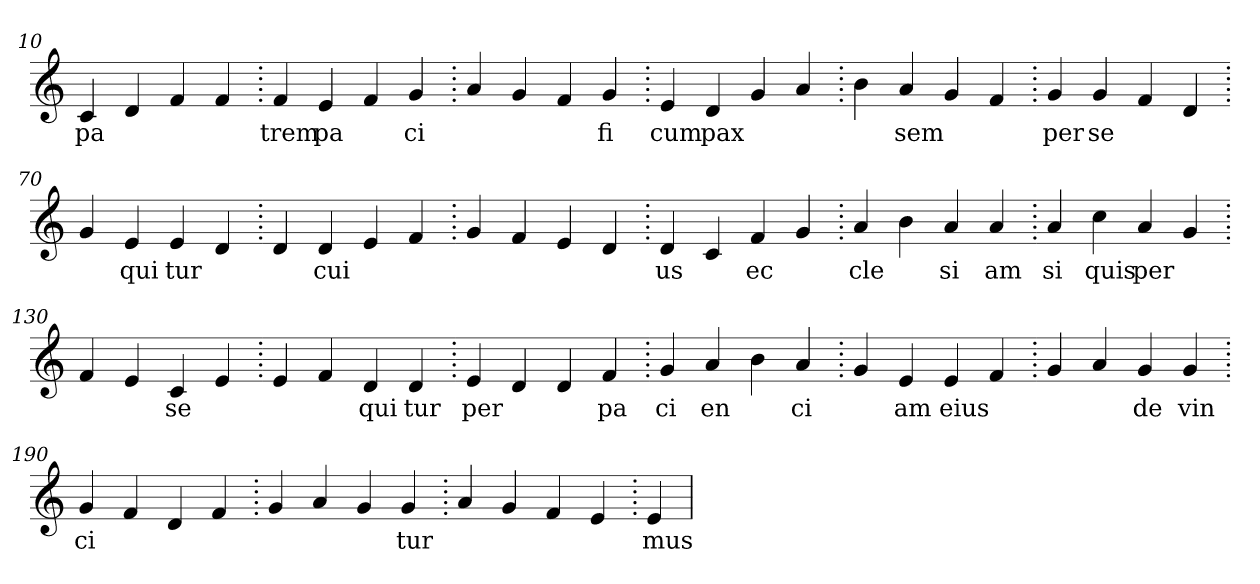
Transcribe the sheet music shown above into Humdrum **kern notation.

**kern	**text
*part1	*part1
*staff1	*staff1
*clefG2	*
=10.	=10.
4c	pa
4d	.
4f	.
4f	.
=20.	=20.
4f	trem
4e	pa
4f	.
4g	ci
=30.	=30.
4a	.
4g	.
4f	.
4g	fi
=40.	=40.
4e	cum
4d	pax
4g	.
4a	.
=50.	=50.
4b	.
4a	sem
4g	.
4f	.
=60.	=60.
4g	per
4g	se
4f	.
4d	.
=70.	=70.
4g	.
4e	qui
4e	tur
4d	.
=80.	=80.
4d	.
4d	cui
4e	.
4f	.
=90.	=90.
4g	.
4f	.
4e	.
4d	.
=100.	=100.
4d	us
4c	.
4f	ec
4g	.
=110.	=110.
4a	cle
4b	.
4a	si
4a	am
=120.	=120.
4a	si
4cc	quis
4a	per
4g	.
=130.	=130.
4f	.
4e	.
4c	se
4e	.
=140.	=140.
4e	.
4f	.
4d	qui
4d	tur
=150.	=150.
4e	per
4d	.
4d	.
4f	pa
=160.	=160.
4g	ci
4a	en
4b	.
4a	ci
=170.	=170.
4g	.
4e	am
4e	eius
4f	.
=180.	=180.
4g	.
4a	.
4g	de
4g	vin
=190.	=190.
4g	ci
4f	.
4d	.
4f	.
=200.	=200.
4g	.
4a	.
4g	.
4g	tur
=210.	=210.
4a	.
4g	.
4f	.
4e	.
=220.	=220.
4e	mus
=	=
*-	*-
